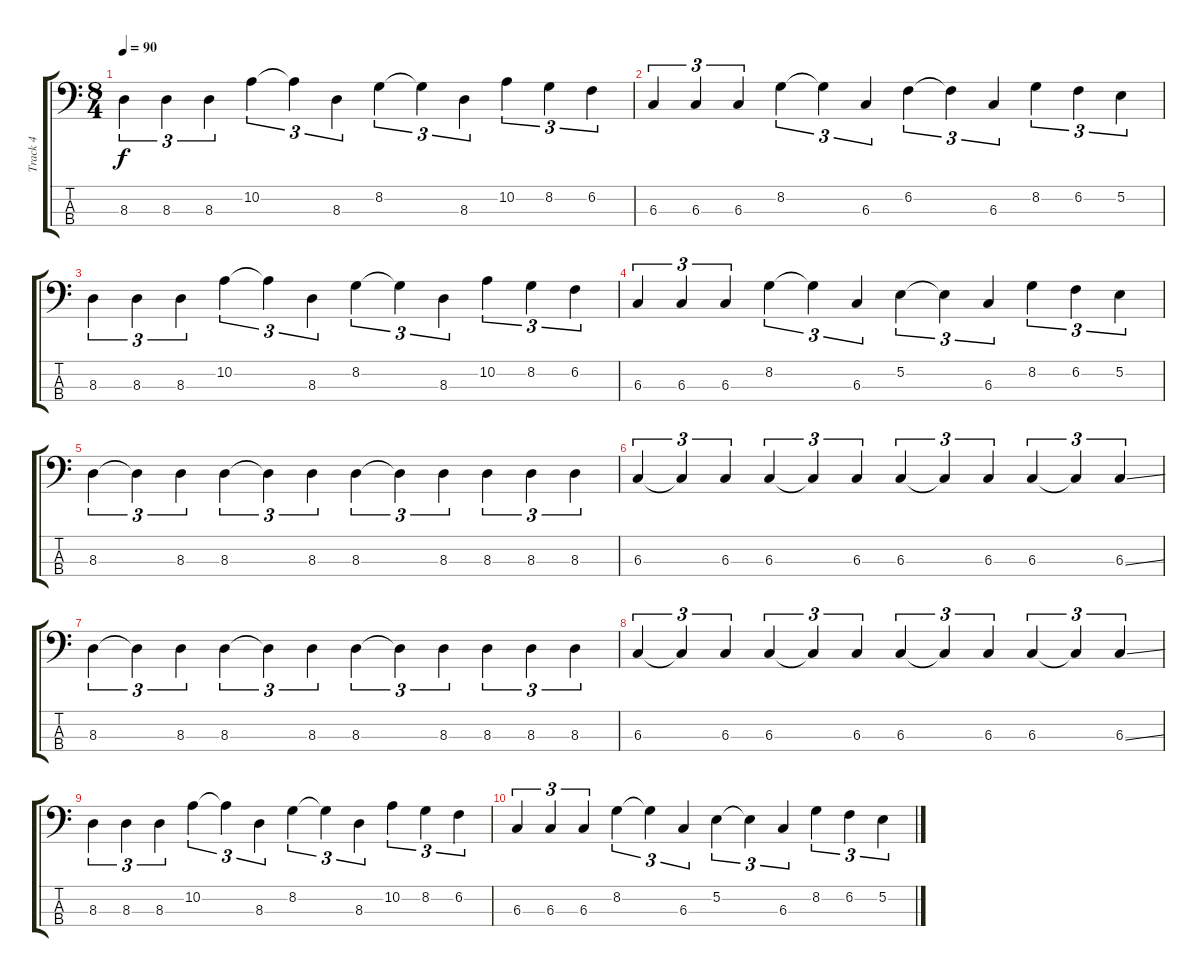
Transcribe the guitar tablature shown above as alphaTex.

\track ("Track 4" "Track 4") {instrument electricbasspick}
\staff {score tabs}
\tuning (E2 B1 Gb1 Db1) {hide}
\ts (8 4)
\tempo 90
\clef f4
\ks c
8.3.4{tu (3 2) dy f} 8.3.4{tu (3 2)} 8.3.4{tu (3 2)} 10.2.4{tu (3 2)} 10.2{t}.4{tu (3 2)} 8.3.4{tu (3 2)} 8.2.4{tu (3 2)} 8.2{t}.4{tu (3 2)} 8.3.4{tu (3 2)} 10.2.4{tu (3 2)} 8.2.4{tu (3 2)} 6.2.4{tu (3 2)} |
6.3.4{tu (3 2)} 6.3.4{tu (3 2)} 6.3.4{tu (3 2)} 8.2.4{tu (3 2)} 8.2{t}.4{tu (3 2)} 6.3.4{tu (3 2)} 6.2.4{tu (3 2)} 6.2{t}.4{tu (3 2)} 6.3.4{tu (3 2)} 8.2.4{tu (3 2)} 6.2.4{tu (3 2)} 5.2.4{tu (3 2)} |
8.3.4{tu (3 2)} 8.3.4{tu (3 2)} 8.3.4{tu (3 2)} 10.2.4{tu (3 2)} 10.2{t}.4{tu (3 2)} 8.3.4{tu (3 2)} 8.2.4{tu (3 2)} 8.2{t}.4{tu (3 2)} 8.3.4{tu (3 2)} 10.2.4{tu (3 2)} 8.2.4{tu (3 2)} 6.2.4{tu (3 2)} |
6.3.4{tu (3 2)} 6.3.4{tu (3 2)} 6.3.4{tu (3 2)} 8.2.4{tu (3 2)} 8.2{t}.4{tu (3 2)} 6.3.4{tu (3 2)} 5.2.4{tu (3 2)} 5.2{t}.4{tu (3 2)} 6.3.4{tu (3 2)} 8.2.4{tu (3 2)} 6.2.4{tu (3 2)} 5.2.4{tu (3 2)} |
8.3.4{tu (3 2)} 8.3{t}.4{tu (3 2)} 8.3.4{tu (3 2)} 8.3.4{tu (3 2)} 8.3{t}.4{tu (3 2)} 8.3.4{tu (3 2)} 8.3.4{tu (3 2)} 8.3{t}.4{tu (3 2)} 8.3.4{tu (3 2)} 8.3.4{tu (3 2)} 8.3.4{tu (3 2)} 8.3.4{tu (3 2)} |
6.3.4{tu (3 2)} 6.3{t}.4{tu (3 2)} 6.3.4{tu (3 2)} 6.3.4{tu (3 2)} 6.3{t}.4{tu (3 2)} 6.3.4{tu (3 2)} 6.3.4{tu (3 2)} 6.3{t}.4{tu (3 2)} 6.3.4{tu (3 2)} 6.3.4{tu (3 2)} 6.3{t}.4{tu (3 2)} 6.3{ss}.4{tu (3 2)} |
8.3.4{tu (3 2)} 8.3{t}.4{tu (3 2)} 8.3.4{tu (3 2)} 8.3.4{tu (3 2)} 8.3{t}.4{tu (3 2)} 8.3.4{tu (3 2)} 8.3.4{tu (3 2)} 8.3{t}.4{tu (3 2)} 8.3.4{tu (3 2)} 8.3.4{tu (3 2)} 8.3.4{tu (3 2)} 8.3.4{tu (3 2)} |
6.3.4{tu (3 2)} 6.3{t}.4{tu (3 2)} 6.3.4{tu (3 2)} 6.3.4{tu (3 2)} 6.3{t}.4{tu (3 2)} 6.3.4{tu (3 2)} 6.3.4{tu (3 2)} 6.3{t}.4{tu (3 2)} 6.3.4{tu (3 2)} 6.3.4{tu (3 2)} 6.3{t}.4{tu (3 2)} 6.3{ss}.4{tu (3 2)} |
8.3.4{tu (3 2)} 8.3.4{tu (3 2)} 8.3.4{tu (3 2)} 10.2.4{tu (3 2)} 10.2{t}.4{tu (3 2)} 8.3.4{tu (3 2)} 8.2.4{tu (3 2)} 8.2{t}.4{tu (3 2)} 8.3.4{tu (3 2)} 10.2.4{tu (3 2)} 8.2.4{tu (3 2)} 6.2.4{tu (3 2)} |
6.3.4{tu (3 2)} 6.3.4{tu (3 2)} 6.3.4{tu (3 2)} 8.2.4{tu (3 2)} 8.2{t}.4{tu (3 2)} 6.3.4{tu (3 2)} 5.2.4{tu (3 2)} 5.2{t}.4{tu (3 2)} 6.3.4{tu (3 2)} 8.2.4{tu (3 2)} 6.2.4{tu (3 2)} 5.2.4{tu (3 2)}
